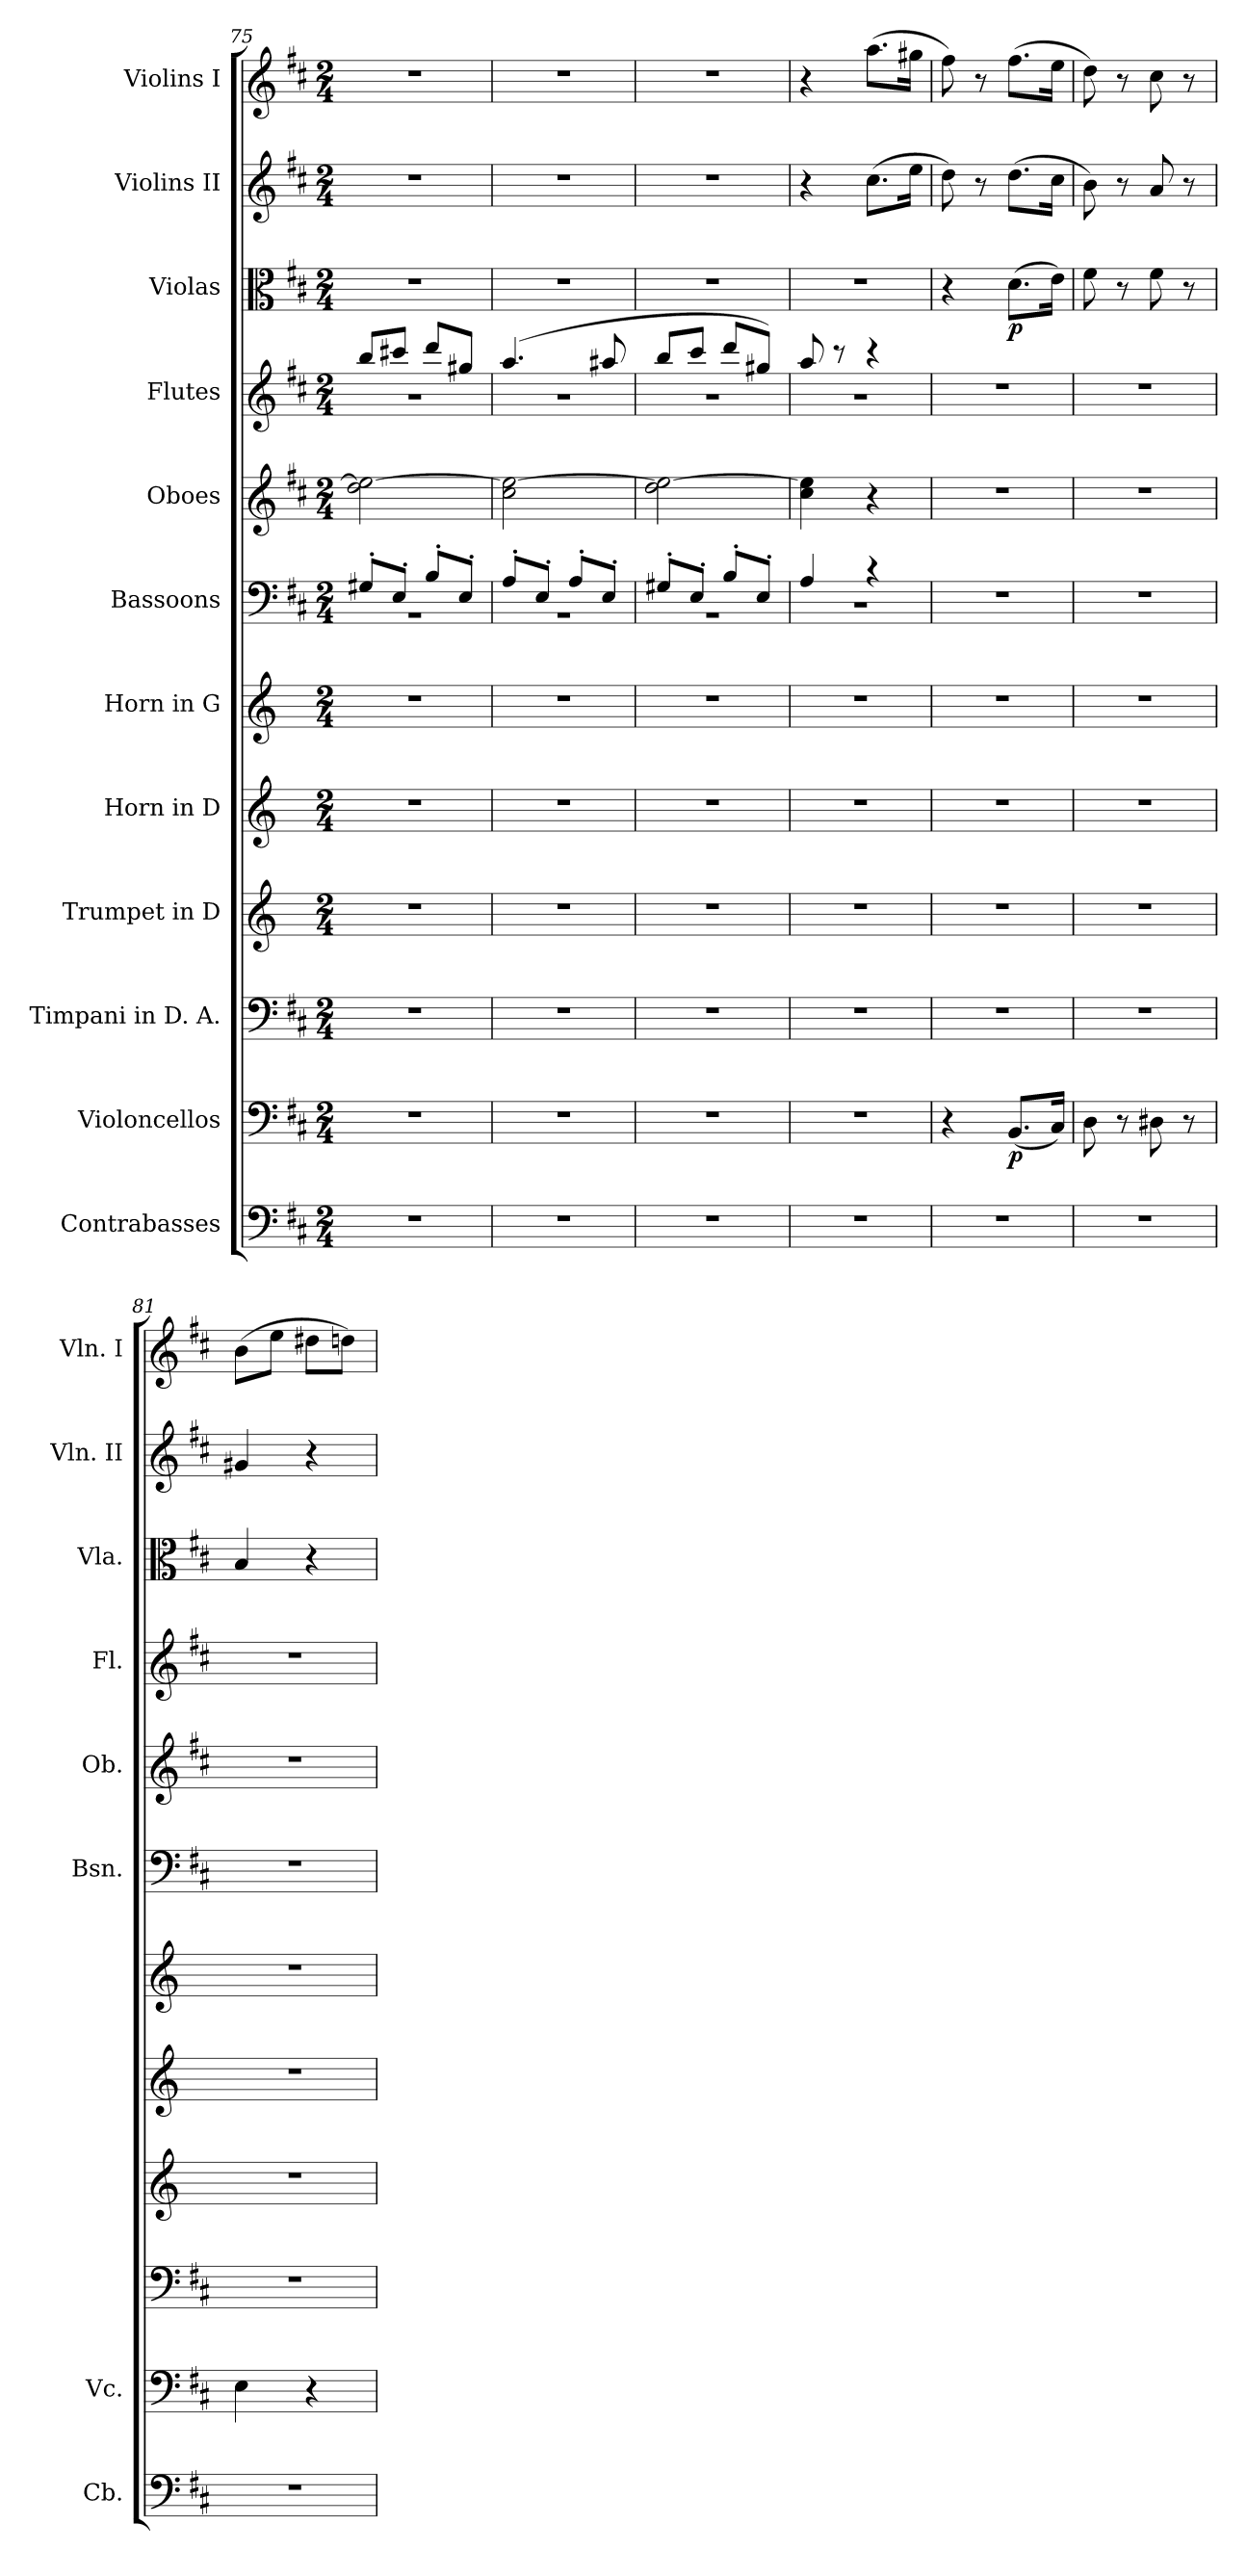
**kern	**kern	**dynam	**kern	**kern	**kern	**kern	**kern	**kern	**kern	**kern	**dynam	**kern	**kern
*part12	*part11	*part11	*part10	*part9	*part8	*part7	*part6	*part5	*part4	*part3	*part3	*part2	*part1
*staff12	*staff11	*staff11	*staff10	*staff9	*staff8	*staff7	*staff6	*staff5	*staff4	*staff3	*staff3	*staff2	*staff1
*I"Contrabasses	*I"Violoncellos	*	*I"Timpani in D. A.	*I"Trumpet in D	*I"Horn in D	*I"Horn in G	*I"Bassoons	*I"Oboes	*I"Flutes	*I"Violas	*	*I"Violins II	*I"Violins I
*I'Cb.	*I'Vc.	*	*	*	*	*	*I'Bsn.	*I'Ob.	*I'Fl.	*I'Vla.	*	*I'Vln. II	*I'Vln. I
*clefF4	*clefF4	*	*clefF4	*clefG2	*clefG2	*clefG2	*clefF4	*clefG2	*clefG2	*clefC3	*	*clefG2	*clefG2
*ITrd7c12	*	*	*	*ITrd-1c-2	*ITrd6c10	*ITrd3c5	*	*	*	*	*	*	*
*k[f#c#]	*k[f#c#]	*	*k[f#c#]	*k[f#c#]	*k[f#c#]	*k[f#]	*k[f#c#]	*k[f#c#]	*k[f#c#]	*k[f#c#]	*	*k[f#c#]	*k[f#c#]
*M2/4	*M2/4	*	*M2/4	*M2/4	*M2/4	*M2/4	*M2/4	*M2/4	*M2/4	*M2/4	*	*M2/4	*M2/4
=75	=75	=75	=75	=75	=75	=75	=75	=75	=75	=75	=75	=75	=75
*	*	*	*	*	*	*	*^	*	*^	*	*	*	*
2r	2r	.	2r	2r	2r	2r	8G#X'/L	2r	2dd\ 2ee\_	8bb/L	2r	2r	.	2r	2r
.	.	.	.	.	.	.	8E'/J	.	.	8ccc#X/J	.	.	.	.	.
.	.	.	.	.	.	.	8B'/L	.	.	8ddd/L	.	.	.	.	.
.	.	.	.	.	.	.	8E'/J	.	.	8gg#X/J	.	.	.	.	.
=76	=76	=76	=76	=76	=76	=76	=76	=76	=76	=76	=76	=76	=76	=76	=76
2r	2r	.	2r	2r	2r	2r	8A'/L	2r	2cc#\ 2ee\_	(>4.aa/	2r	2r	.	2r	2r
.	.	.	.	.	.	.	8E'/J	.	.	.	.	.	.	.	.
.	.	.	.	.	.	.	8A'/L	.	.	.	.	.	.	.	.
.	.	.	.	.	.	.	8E'/J	.	.	8aa#X/	.	.	.	.	.
!!LO:PB:g=z
=77	=77	=77	=77	=77	=77	=77	=77	=77	=77	=77	=77	=77	=77	=77	=77
2r	2r	.	2r	2r	2r	2r	8G#X'/L	2r	2dd\ 2ee\_	8bb/L	2r	2r	.	2r	2r
.	.	.	.	.	.	.	8E'/J	.	.	8ccc#/J	.	.	.	.	.
.	.	.	.	.	.	.	8B'/L	.	.	8ddd/L	.	.	.	.	.
.	.	.	.	.	.	.	8E'/J	.	.	8gg#X/J)	.	.	.	.	.
=78	=78	=78	=78	=78	=78	=78	=78	=78	=78	=78	=78	=78	=78	=78	=78
2r	2r	.	2r	2r	2r	2r	4A/	2r	4cc#\ 4ee\]	8aa/	2r	2r	.	4r	4r
.	.	.	.	.	.	.	.	.	.	8r	.	.	.	.	.
.	.	.	.	.	.	.	4r	.	4r	4r	.	.	.	(>8.cc#\L	(>8.aa\L
.	.	.	.	.	.	.	.	.	.	.	.	.	.	16ee\Jk	16gg#X\Jk
*	*	*	*	*	*	*	*v	*v	*	*v	*v	*	*	*	*
=79	=79	=79	=79	=79	=79	=79	=79	=79	=79	=79	=79	=79	=79
2r	4r	.	2r	2r	2r	2r	2r	2r	2r	4r	.	8dd\)	8ff#\)
.	.	.	.	.	.	.	.	.	.	.	.	8r	8r
!	!	!LO:DY:b	!	!	!	!	!	!	!	!	!LO:DY:b	!	!
.	(<8.BB/L	p	.	.	.	.	.	.	.	(>8.d\L	p	(>8.dd\L	(>8.ff#\L
.	16C#/Jk)	.	.	.	.	.	.	.	.	16e\Jk)	.	16cc#\Jk	16ee\Jk
=80	=80	=80	=80	=80	=80	=80	=80	=80	=80	=80	=80	=80	=80
2r	8D\	.	2r	2r	2r	2r	2r	2r	2r	8f#\	.	8b\)	8dd\)
.	8r	.	.	.	.	.	.	.	.	8r	.	8r	8r
.	8D#X\	.	.	.	.	.	.	.	.	8f#\	.	8a/	8cc#\
.	8r	.	.	.	.	.	.	.	.	8r	.	8r	8r
=81	=81	=81	=81	=81	=81	=81	=81	=81	=81	=81	=81	=81	=81
2r	4E\	.	2r	2r	2r	2r	2r	2r	2r	4B/	.	4g#X/	(>8b\L
.	.	.	.	.	.	.	.	.	.	.	.	.	8ee\J
.	4r	.	.	.	.	.	.	.	.	4r	.	4r	8dd#X\L
.	.	.	.	.	.	.	.	.	.	.	.	.	8ddn\J)
=	=	=	=	=	=	=	=	=	=	=	=	=	=
*-	*-	*-	*-	*-	*-	*-	*-	*-	*-	*-	*-	*-	*-
